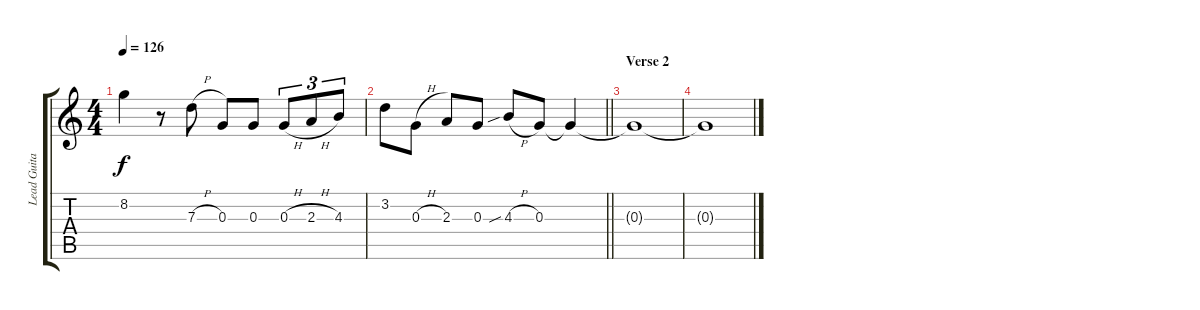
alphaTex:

\track ("Lead Guitar" "Lead Guita") {instrument overdrivenguitar}
\staff {score tabs}
\tuning (E4 B3 G3 D3 A2 E2) {hide}
\ts (4 4)
\tempo 126
\clef g2
\ks c
8.2{t}.4{dy f} r.8 7.3{h}.8 0.3.8 0.3.8 0.3{h}.8{tu (3 2)} 2.3{h}.8{tu (3 2)} 4.3.8{tu (3 2)} |
\barLineRight lightlight
3.2.8 0.3{h}.8 2.3.8 0.3.8 4.3{sib h}.8 0.3.8 0.3{t}.4 |
\section ("" "Verse 2")
0.3{t}.1 |
0.3{t}.1
